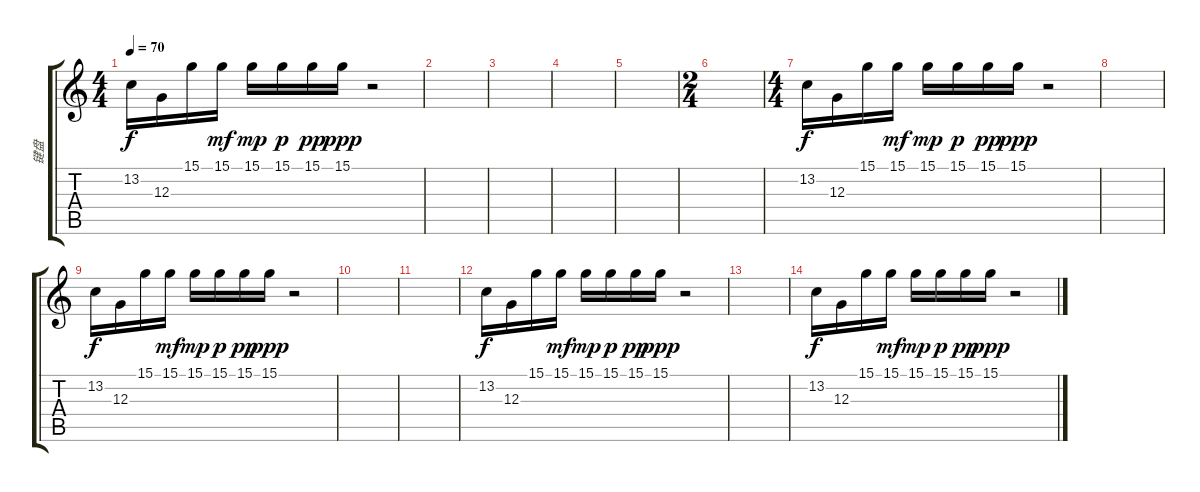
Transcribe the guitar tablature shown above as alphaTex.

\track ("键盘" "键盘") {instrument honkytonkpiano}
\staff {score tabs}
\tuning (E4 B3 G3 D3 A2 E2) {hide}
\ts (4 4)
\tempo 70
\clef g2
\ks c
13.2.16{dy f} 12.3.16 15.1.16 15.1.16{dy mf} 15.1.16{dy mp} 15.1.16{dy p} 15.1.16{dy pp} 15.1.16{dy ppp} r.2 |
|
|
|
|
\ts (2 4)
|
\ts (4 4)
13.2.16{dy f} 12.3.16 15.1.16 15.1.16{dy mf} 15.1.16{dy mp} 15.1.16{dy p} 15.1.16{dy pp} 15.1.16{dy ppp} r.2 |
|
13.2.16{dy f} 12.3.16 15.1.16 15.1.16{dy mf} 15.1.16{dy mp} 15.1.16{dy p} 15.1.16{dy pp} 15.1.16{dy ppp} r.2 |
|
|
13.2.16{dy f} 12.3.16 15.1.16 15.1.16{dy mf} 15.1.16{dy mp} 15.1.16{dy p} 15.1.16{dy pp} 15.1.16{dy ppp} r.2 |
|
13.2.16{dy f} 12.3.16 15.1.16 15.1.16{dy mf} 15.1.16{dy mp} 15.1.16{dy p} 15.1.16{dy pp} 15.1.16{dy ppp} r.2
